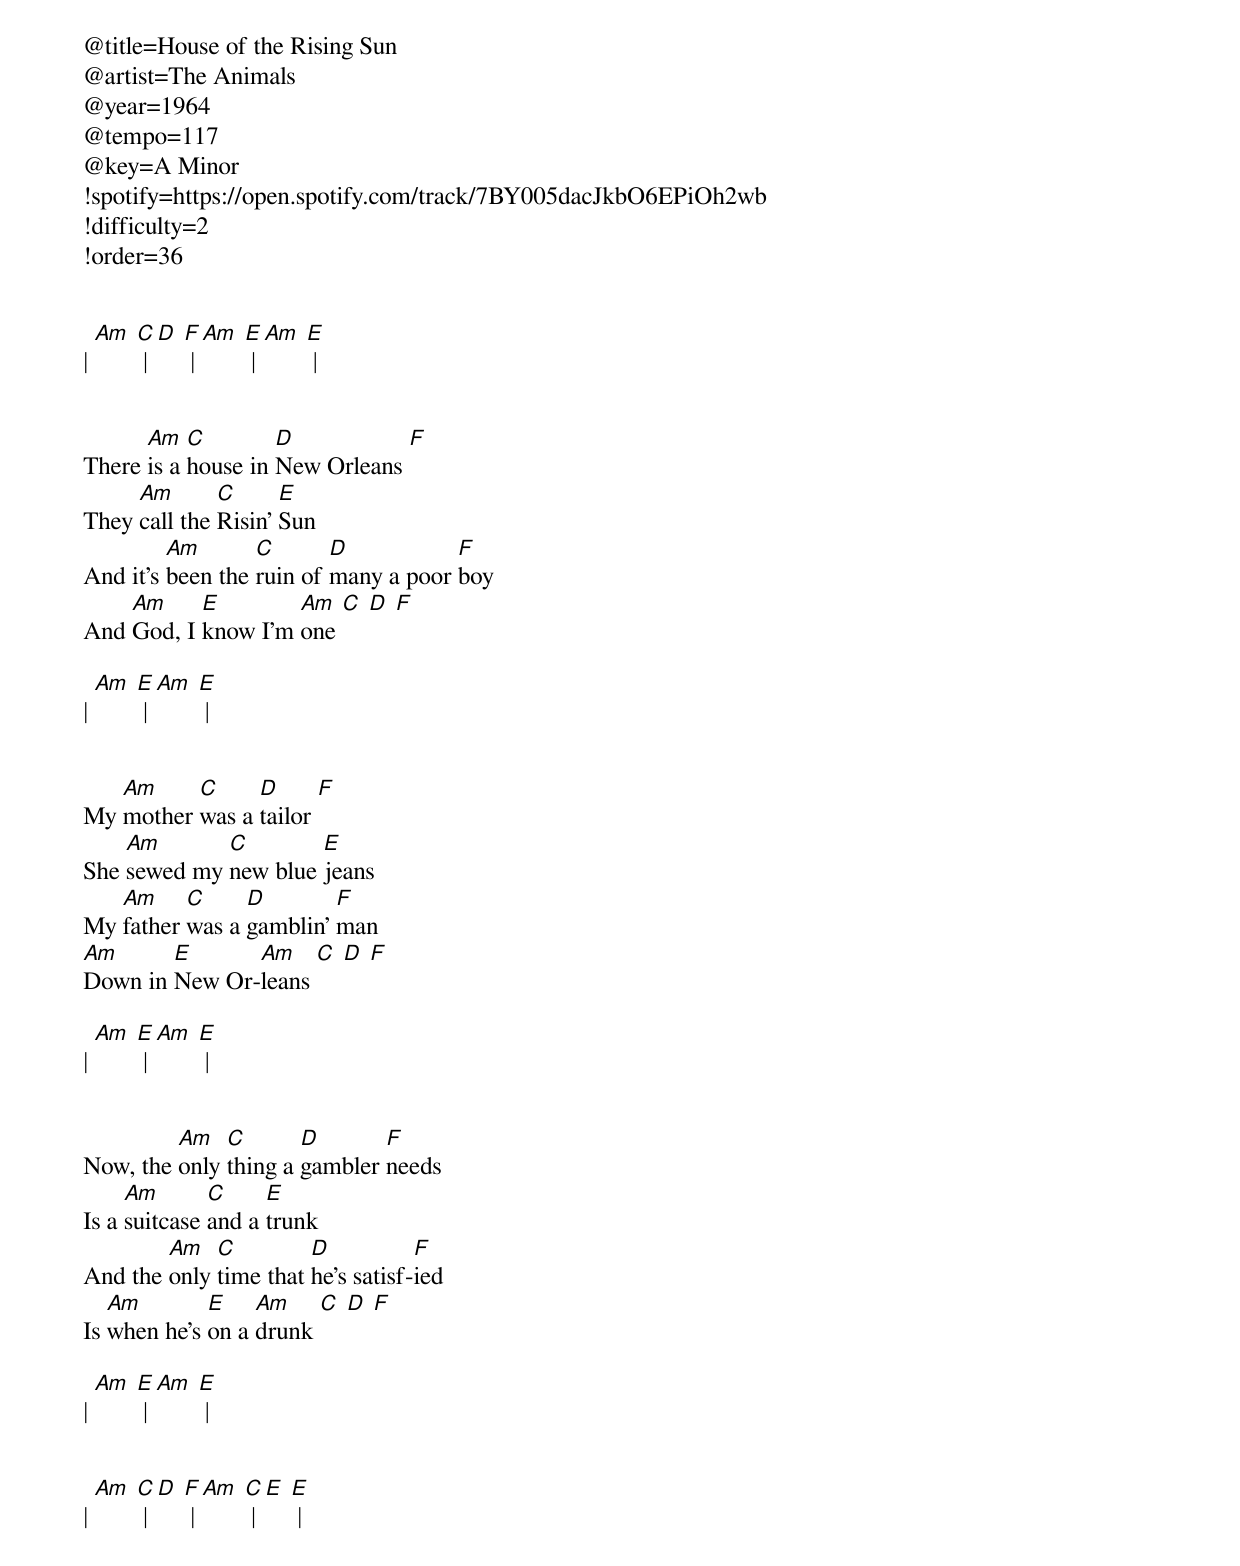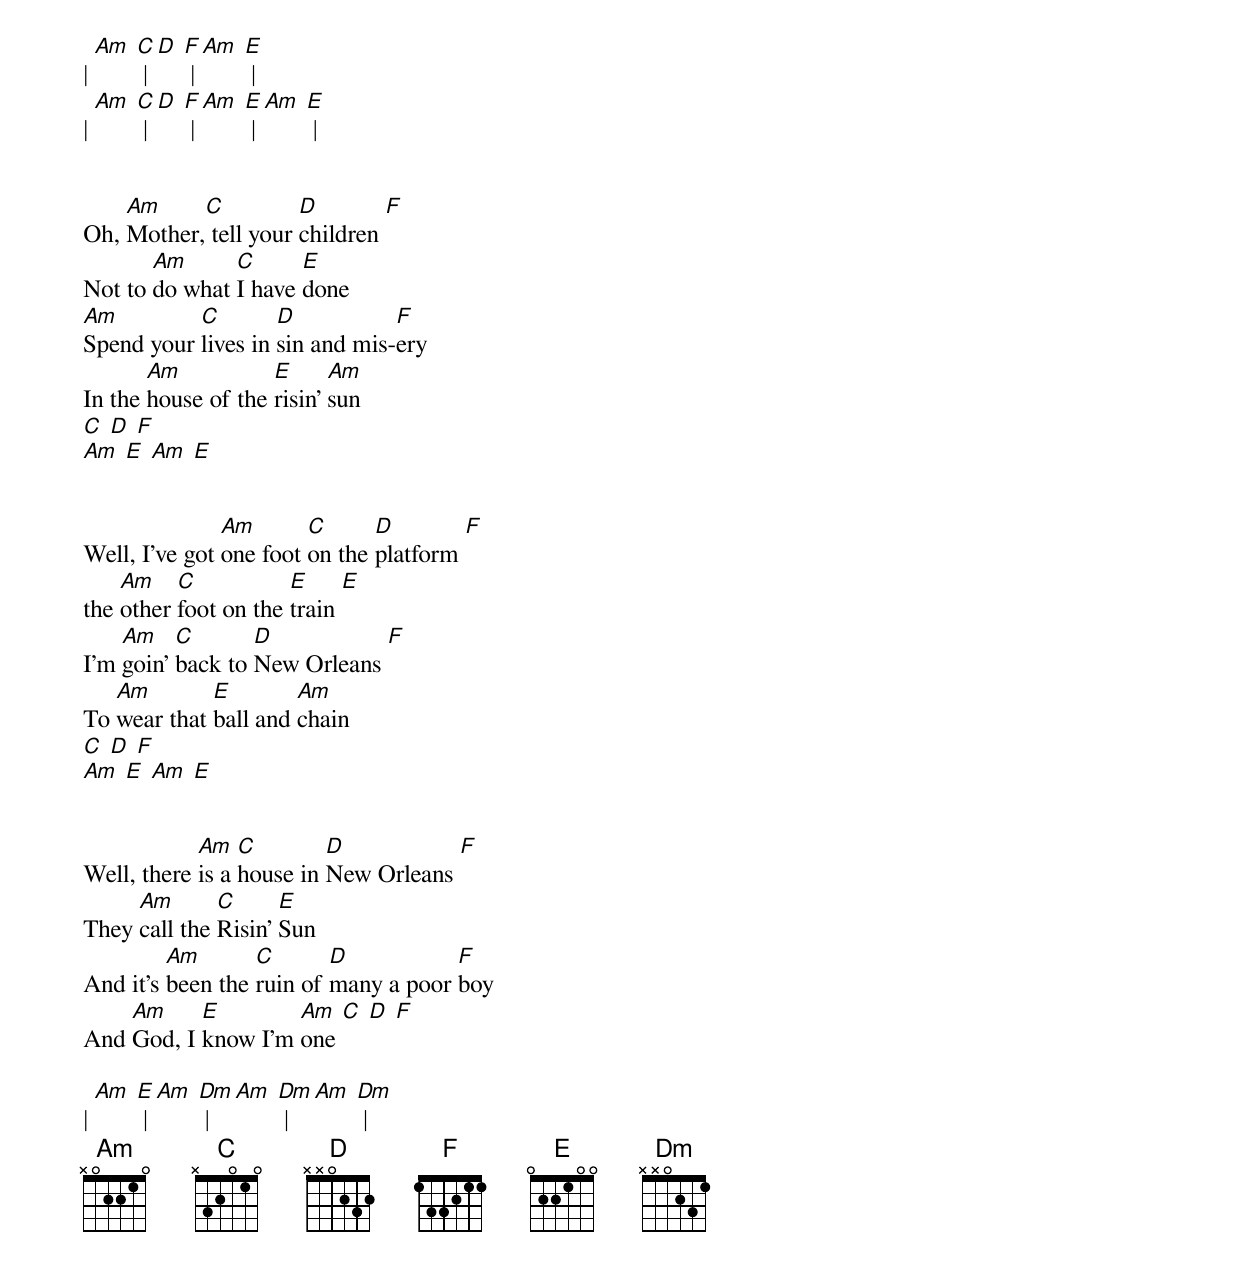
@title=House of the Rising Sun
@artist=The Animals
@year=1964
@tempo=117
@key=A Minor
!spotify=https://open.spotify.com/track/7BY005dacJkbO6EPiOh2wb
!difficulty=2
!order=36


| [Am] [C] | [D] [F] | [Am] [E] | [Am] [E] |


There [Am]is a [C]house in [D]New Orleans [F]
They [Am]call the [C]Risin' [E]Sun
And it's [Am]been the [C]ruin of [D]many a poor [F]boy
And [Am]God, I [E]know I'm [Am]one [C] [D] [F]

| [Am] [E] | [Am] [E] |


My [Am]mother [C]was a [D]tailor [F]
She [Am]sewed my [C]new blue [E]jeans
My [Am]father [C]was a [D]gamblin' [F]man
[Am]Down in [E]New Or-[Am]leans [C] [D] [F]

| [Am] [E] | [Am] [E] |


Now, the [Am]only [C]thing a [D]gambler [F]needs
Is a [Am]suitcase [C]and a [E]trunk
And the [Am]only [C]time that [D]he's satisf-[F]ied
Is [Am]when he's [E]on a [Am]drunk [C] [D] [F]

| [Am] [E] | [Am] [E] |


| [Am] [C] | [D] [F] | [Am] [C] | [E] [E] |
| [Am] [C] | [D] [F] | [Am] [E] |
| [Am] [C] | [D] [F] | [Am] [E] | [Am] [E] |


Oh, [Am]Mother,[C] tell your [D]children [F]
Not to [Am]do what [C]I have [E]done
[Am]Spend your [C]lives in [D]sin and mis-[F]ery
In the [Am]house of the [E]risin' [Am]sun
[C] [D] [F]
[Am] [E] [Am] [E]


Well, I've got [Am]one foot [C]on the [D]platform [F]
the [Am]other [C]foot on the [E]train [E]
I'm [Am]goin' [C]back to [D]New Orleans [F]
To [Am]wear that [E]ball and [Am]chain
[C] [D] [F]
[Am] [E] [Am] [E]


Well, there [Am]is a [C]house in [D]New Orleans [F]
They [Am]call the [C]Risin' [E]Sun
And it's [Am]been the [C]ruin of [D]many a poor [F]boy
And [Am]God, I [E]know I'm [Am]one [C] [D] [F]

| [Am] [E] | [Am] [Dm] | [Am] [Dm] | [Am] [Dm] |
